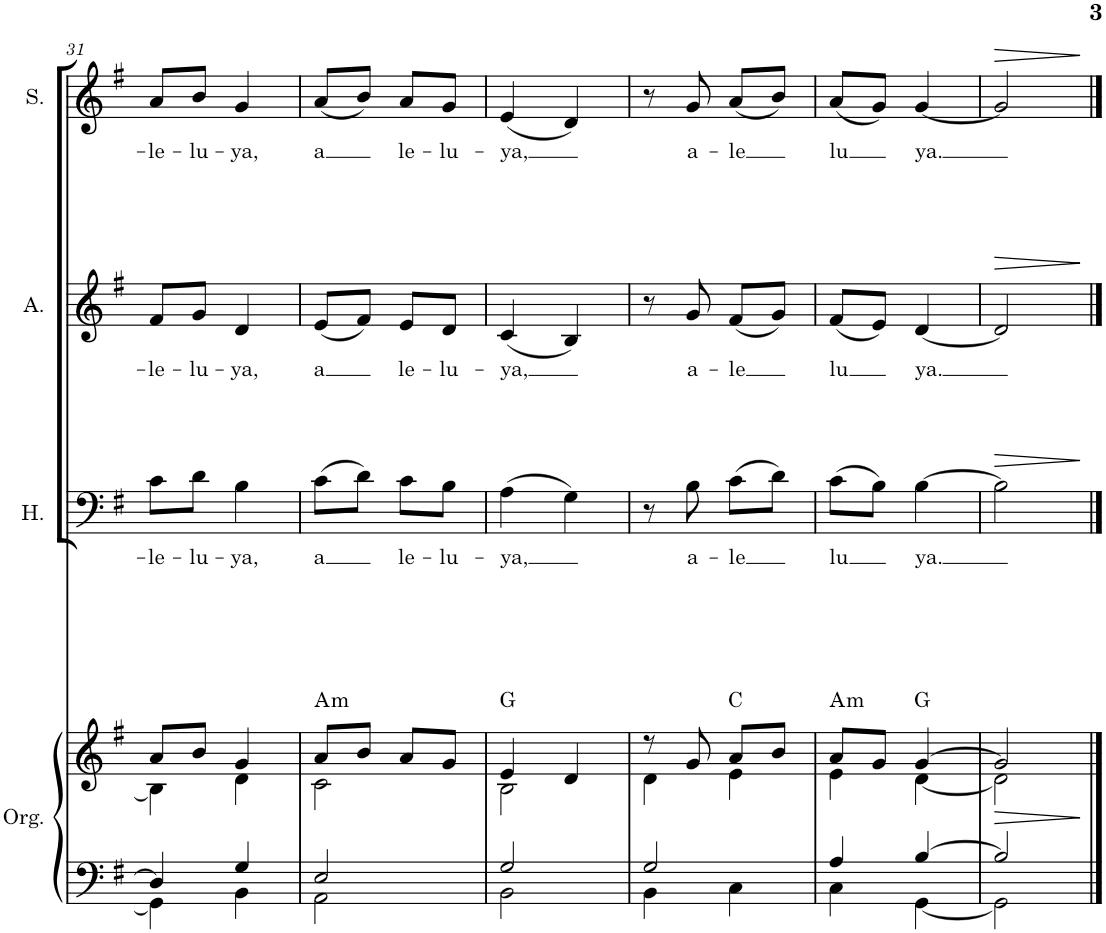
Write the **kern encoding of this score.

**kern	**kern	**dynam	**harte	**kern	**text	**dynam	**kern	**text	**dynam	**kern	**text	**dynam	**harte
*part4	*part4	*part4	*part4	*part3	*part3	*part3	*part2	*part2	*part2	*part1	*part1	*part1	*part1
*staff5	*staff4	*staff4/5	*	*staff3	*staff3	*staff3	*staff2	*staff2	*staff2	*staff1	*staff1	*staff1	*
*I"Órgano	*	*	*	*I"Hombres	*	*	*I"Alto	*	*	*I"Soprano	*	*	*
*	*	*	*	*I'H.	*	*	*I'A.	*	*	*I'S.	*	*	*
!!LO:PB:g=z
*clefF4	*clefG2	*	*	*clefF4	*	*	*clefG2	*	*	*clefG2	*	*	*
*k[f#]	*k[f#]	*	*	*k[f#]	*	*	*k[f#]	*	*	*k[f#]	*	*	*
*M2/4	*M2/4	*	*	*M2/4	*	*	*M2/4	*	*	*M2/4	*	*	*
=31	=31	=31	=31	=31	=31	=31	=31	=31	=31	=31	=31	=31	=31
*^	*^	*	*	*	*	*	*	*	*	*	*	*	*
!	!	!	!	!	!	!	!LO:LY:b	!	!	!LO:LY:b	!	!	!LO:LY:b	!	!
4D/]	4GG\]	8a/L	4B\]	.	.	8c\L	-le-	.	8f#/L	-le-	.	8a/L	-le-	.	.
!	!	!	!	!	!	!	!LO:LY:b	!	!	!LO:LY:b	!	!	!LO:LY:b	!	!
.	.	8b/J	.	.	.	8d\J	-lu-	.	8g/J	-lu-	.	8b/J	-lu-	.	.
!	!	!	!	!	!	!	!LO:LY:b	!	!	!LO:LY:b	!	!	!LO:LY:b	!	!
4G/	4BB\	4g/	4d\	.	.	4B\	-ya,	.	4d/	-ya,	.	4g/	-ya,	.	.
=32	=32	=32	=32	=32	=32	=32	=32	=32	=32	=32	=32	=32	=32	=32	=32
!	!	!	!	!	!LO:H:kt=m	!	!LO:LY:b	!	!	!LO:LY:b	!	!	!LO:LY:b	!	!LO:H:kt=m
2E/	2AA\	8a/L	2c\	.	A:min	(8c\L	a	.	(8e/L	a	.	(8a/L	a	.	A:min
.	.	8b/J	.	.	.	8d\J)	.	.	8f#/J)	.	.	8b/J)	.	.	.
!	!	!	!	!	!	!	!LO:LY:b	!	!	!LO:LY:b	!	!	!LO:LY:b	!	!
.	.	8a/L	.	.	.	8c\L	le-	.	8e/L	le-	.	8a/L	le-	.	.
!	!	!	!	!	!	!	!LO:LY:b	!	!	!LO:LY:b	!	!	!LO:LY:b	!	!
.	.	8g/J	.	.	.	8B\J	-lu-	.	8d/J	-lu-	.	8g/J	-lu-	.	.
=33	=33	=33	=33	=33	=33	=33	=33	=33	=33	=33	=33	=33	=33	=33	=33
!	!	!	!	!	!	!	!LO:LY:b	!	!	!LO:LY:b	!	!	!LO:LY:b	!	!
2G/	2BB\	4e/	2B\	.	G:maj	(4A\	-ya,	.	(4c/	-ya,	.	(4e/	-ya,	.	G:maj
.	.	4d/	.	.	.	4G\)	.	.	4B/)	.	.	4d/)	.	.	.
=34	=34	=34	=34	=34	=34	=34	=34	=34	=34	=34	=34	=34	=34	=34	=34
2G/	4BB\	8r	4d\	.	.	8r	.	.	8r	.	.	8r	.	.	.
!	!	!	!	!	!	!	!LO:LY:b	!	!	!LO:LY:b	!	!	!LO:LY:b	!	!
.	.	8g/	.	.	.	8B\	a-	.	8g/	a-	.	8g/	a-	.	.
!	!	!	!	!	!	!	!LO:LY:b	!	!	!LO:LY:b	!	!	!LO:LY:b	!	!
.	4C\	8a/L	4e\	.	C:maj	(8c\L	-le	.	(8f#/L	-le	.	(8a/L	-le	.	C:maj
.	.	8b/J	.	.	.	8d\J)	.	.	8g/J)	.	.	8b/J)	.	.	.
=35	=35	=35	=35	=35	=35	=35	=35	=35	=35	=35	=35	=35	=35	=35	=35
!	!	!	!	!	!LO:H:kt=m	!	!LO:LY:b	!	!	!LO:LY:b	!	!	!LO:LY:b	!	!LO:H:kt=m
4A/	4C\	8a/L	4e\	.	A:min	(8c\L	lu	.	(8f#/L	lu	.	(8a/L	lu	.	A:min
.	.	8g/J	.	.	.	8B\J)	.	.	8e/J)	.	.	8g/J)	.	.	.
!	!	!	!	!	!	!	!LO:LY:b	!	!	!LO:LY:b	!	!	!LO:LY:b	!	!
[4B/	[4GG\	[4g/	[4d\	.	G:maj	[4B\	ya.	.	[4d/	ya.	.	[4g/	ya.	.	G:maj
=36	=36	=36	=36	=36	=36	=36	=36	=36	=36	=36	=36	=36	=36	=36	=36
!	!	!	!	!LO:HP:b	!	!	!	!LO:HP:b	!	!	!LO:HP:b	!	!	!LO:HP:b	!
2B/]	2GG\]	2g/]	2d\]	>	.	2B\]	.	>	2d/]	.	>	2g/]	.	>	.
*v	*v	*	*	*	*	*	*	*	*	*	*	*	*	*	*
*	*v	*v	*	*	*	*	*	*	*	*	*	*	*	*
.	.	]	.	.	.	]	.	.	]	.	.	]	.
==	==	==	==	==	==	==	==	==	==	==	==	==	==
*-	*-	*-	*-	*-	*-	*-	*-	*-	*-	*-	*-	*-	*-
